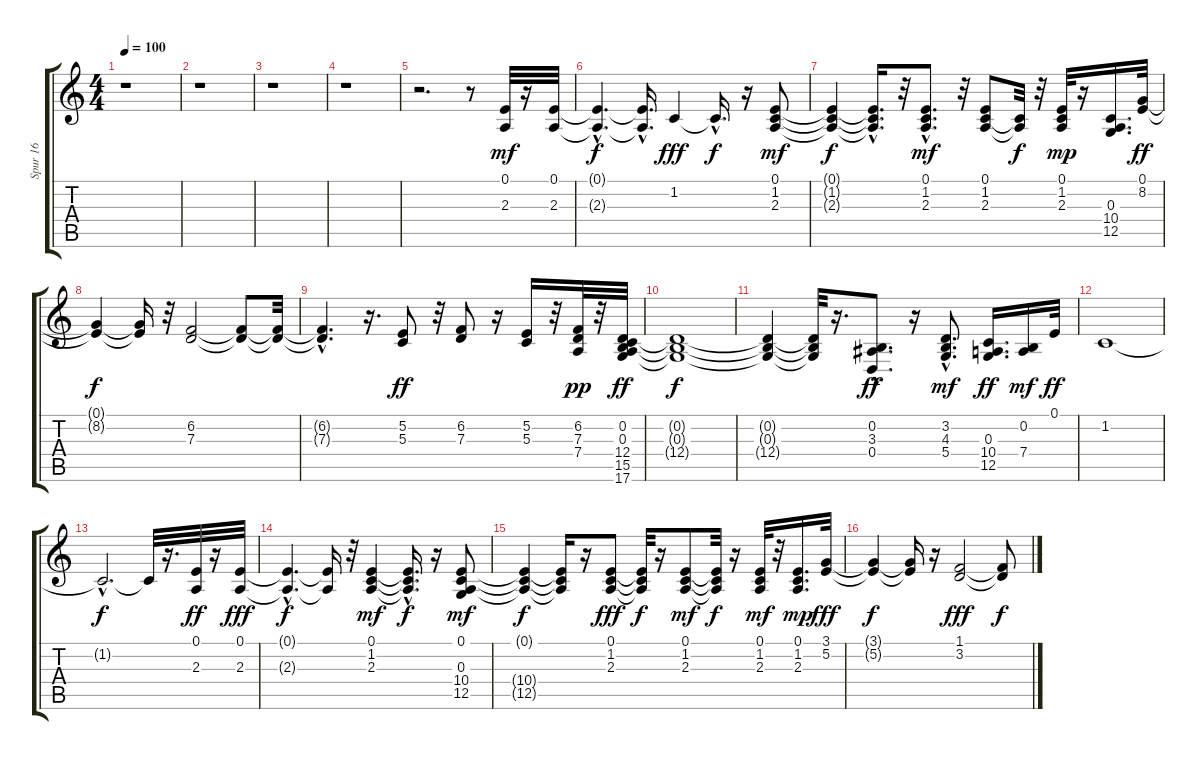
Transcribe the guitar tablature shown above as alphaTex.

\track ("Spur 16" "Spur 16") {instrument orchestralharp}
\staff {score tabs}
\tuning (E4 B3 G3 D3 A2 E2) {hide}
\ts (4 4)
\tempo 100
\clef g2
\ks c
r.1{dy mf} |
r.1 |
r.1 |
r.1 |
r.2{d} r.8 (0.1 2.3).32{volume 7 balance 8} r.16 (0.1 2.3).32 |
(0.1{hac t} 2.3{hac t}).4{d dy f} (0.1{hac t} 2.3{hac t}).16{d} 1.2.4{dy fff} 1.2{hac t}.16{d dy f} r.16 (0.1 1.2 2.3).8{dy mf} |
(0.1{t} 1.2{t} 2.3{t}).4{dy f} (0.1{hac t} 1.2{hac t} 2.3{hac t}).16{d} r.32 (0.1 1.2 2.3{hac}).8{d dy mf} r.32 (0.1 1.2 2.3).8 (1.2{t} 2.3{t}).32{dy f} r.32 (0.1 1.2 2.3).32{dy mp} r.16 (0.3 10.4 12.5).16{d} (0.1 8.2).32{dy ff} |
(0.1{t} 8.2{t}).4{dy f} (0.1{t} 8.2{t}).16 r.32 (6.2 7.3).2 (6.2{t} 7.3{t}).8 (6.2{t} 7.3{t}).32 |
(6.2{hac t} 7.3{hac t}).4{d} r.16{d} (5.2 5.3).8{dy ff} r.32 (6.2 7.3).8 r.16 (5.2 5.3).16 r.32 (6.2 7.3 7.4).32{dy pp} r.32 (0.2 0.3 12.4 15.5 17.6).32{dy ff} |
(0.2{t} 0.3{t} 12.4{t}).1{dy f} |
(0.2{t} 0.3{t} 12.4{t}).4 (0.2{t} 0.3{t} 12.4{t}).32 r.16{d} (0.2{hac} 3.3 0.4{hac}).8{d dy ff} r.16 (3.2 4.3 5.4{hac}).8{d dy mf} (0.3 10.4 12.5).16{d dy ff} (0.2 7.4).16{dy mf} 0.1.32{dy ff} |
1.2.1 |
1.2{hac t}.2{d dy f} 1.2{t}.32 r.16{d} (0.1 2.3).32{dy ff} r.16 (0.1 2.3).32{dy fff} |
(0.1{hac t} 2.3{hac t}).4{d dy f} (0.1{t} 2.3{t}).16 r.32 (0.1 1.2 2.3).4{dy mf} (0.1{hac t} 1.2{hac t} 2.3{hac t}).16{d dy f} r.16 (0.1 0.3 10.4 12.5).8{dy mf} |
(0.1{t} 10.4{t} 12.5{t}).4{dy f} (0.1{t} 10.4{t} 12.5{t}).16 r.16 (0.1 1.2 2.3).8{dy fff} (0.1{t} 1.2{t} 2.3{t}).32{dy f} r.16 (0.1 1.2 2.3).8{dy mf} (0.1{t} 1.2{t} 2.3{t}).32{dy f} r.16 (0.1 1.2 2.3).32{dy mf} r.32 (0.1 1.2 2.3).16{d dy mp} (3.1 5.2).32{dy fff} |
(3.1{t} 5.2{t}).4{dy f} (3.1{t} 5.2{t}).16 r.16 (1.1 3.2).2{dy fff} (1.1{t} 3.2{t}).8{dy f}
